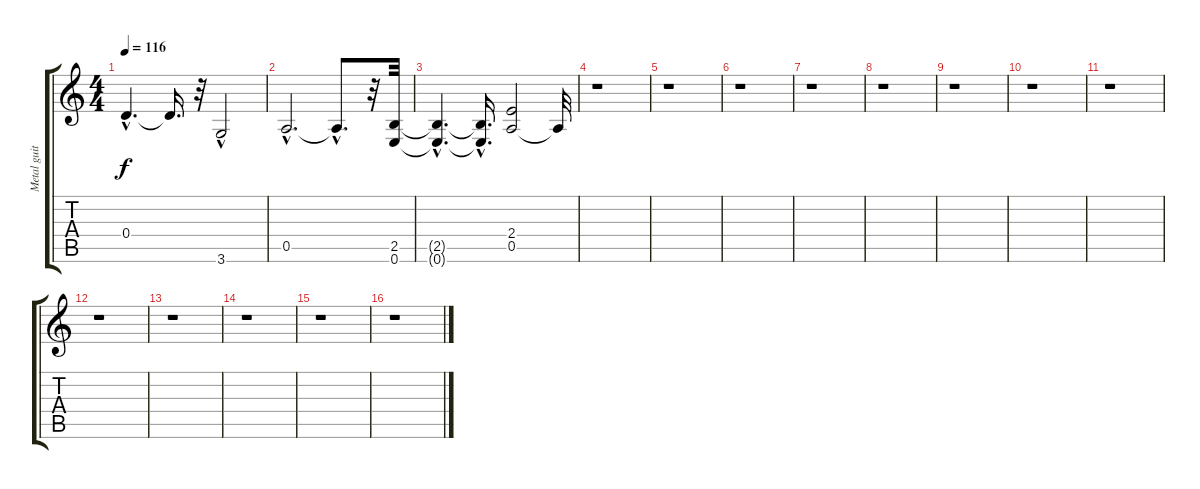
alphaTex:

\track ("Metal guitar" "Metal guit") {instrument distortionguitar}
\staff {score tabs}
\tuning (E4 B3 G3 D3 A2 E2) {hide}
\ts (4 4)
\tempo 116
\clef g2
\ks c
0.4{hac}.4{d dy f} 0.4{t}.16{d} r.32 3.6{hac}.2 |
0.5{hac}.2{d} 0.5{hac t}.8{d} r.32 (2.5 0.6).32 |
(2.5{hac t} 0.6{hac t}).4{d} (2.5{hac t} 0.6{hac t}).16{d} (2.4 0.5).2 0.5{t}.32 |
r.1 |
r.1 |
r.1 |
r.1 |
r.1 |
r.1 |
r.1 |
r.1 |
r.1 |
r.1 |
r.1 |
r.1 |
r.1
